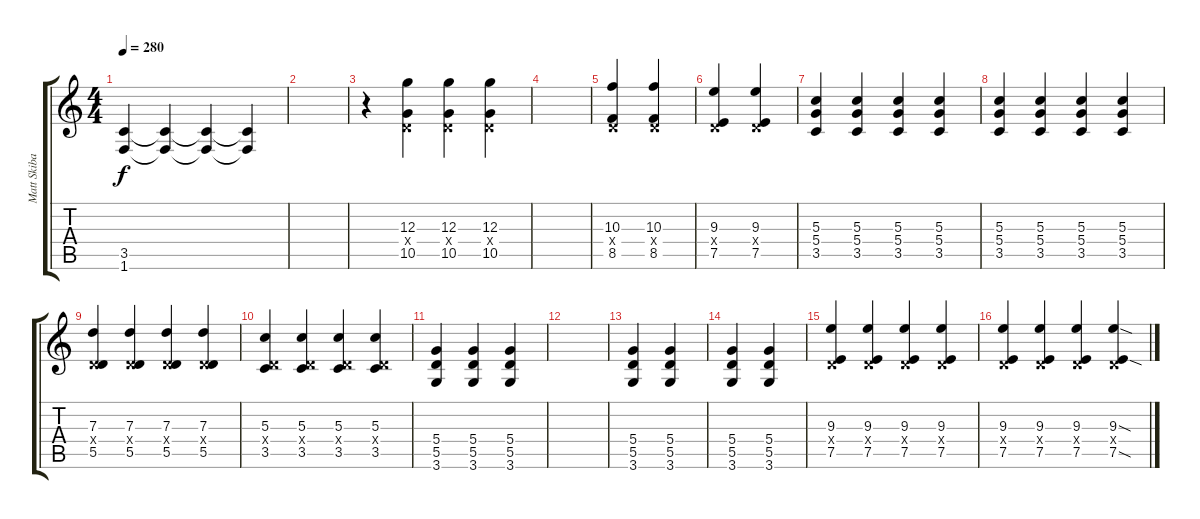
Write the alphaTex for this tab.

\track ("Matt Skiba - Guitar" "Matt Skiba") {instrument distortionguitar}
\staff {score tabs}
\tuning (E4 B3 G3 D3 A2 E2) {hide}
\ts (4 4)
\tempo 280
\clef g2
\ks c
(3.5 1.6).4{dy f} (3.5{t} 1.6{t}).4 (3.5{t} 1.6{t}).4 (3.5{t} 1.6{t}).4 |
|
r.4 (12.3 0.4{x} 10.5).4 (12.3 0.4{x} 10.5).4 (12.3 0.4{x} 10.5).4 |
|
(10.3 0.4{x} 8.5).4 (10.3 0.4{x} 8.5).4 |
(9.3 0.4{x} 7.5).4 (9.3 0.4{x} 7.5).4 |
(5.3 5.4 3.5).4 (5.3 5.4 3.5).4 (5.3 5.4 3.5).4 (5.3 5.4 3.5).4 |
(5.3 5.4 3.5).4 (5.3 5.4 3.5).4 (5.3 5.4 3.5).4 (5.3 5.4 3.5).4 |
(7.3 0.4{x} 5.5).4 (7.3 0.4{x} 5.5).4 (7.3 0.4{x} 5.5).4 (7.3 0.4{x} 5.5).4 |
(5.3 0.4{x} 3.5).4 (5.3 0.4{x} 3.5).4 (5.3 0.4{x} 3.5).4 (5.3 0.4{x} 3.5).4 |
(5.4 5.5 3.6).4 (5.4 5.5 3.6).4 (5.4 5.5 3.6).4 |
|
(5.4 5.5 3.6).4 (5.4 5.5 3.6).4 |
(5.4 5.5 3.6).4 (5.4 5.5 3.6).4 |
(9.3 0.4{x} 7.5).4 (9.3 0.4{x} 7.5).4 (9.3 0.4{x} 7.5).4 (9.3 0.4{x} 7.5).4 |
(9.3 0.4{x} 7.5).4 (9.3 0.4{x} 7.5).4 (9.3 0.4{x} 7.5).4 (9.3{sod} 0.4{x} 7.5{sod}).4
